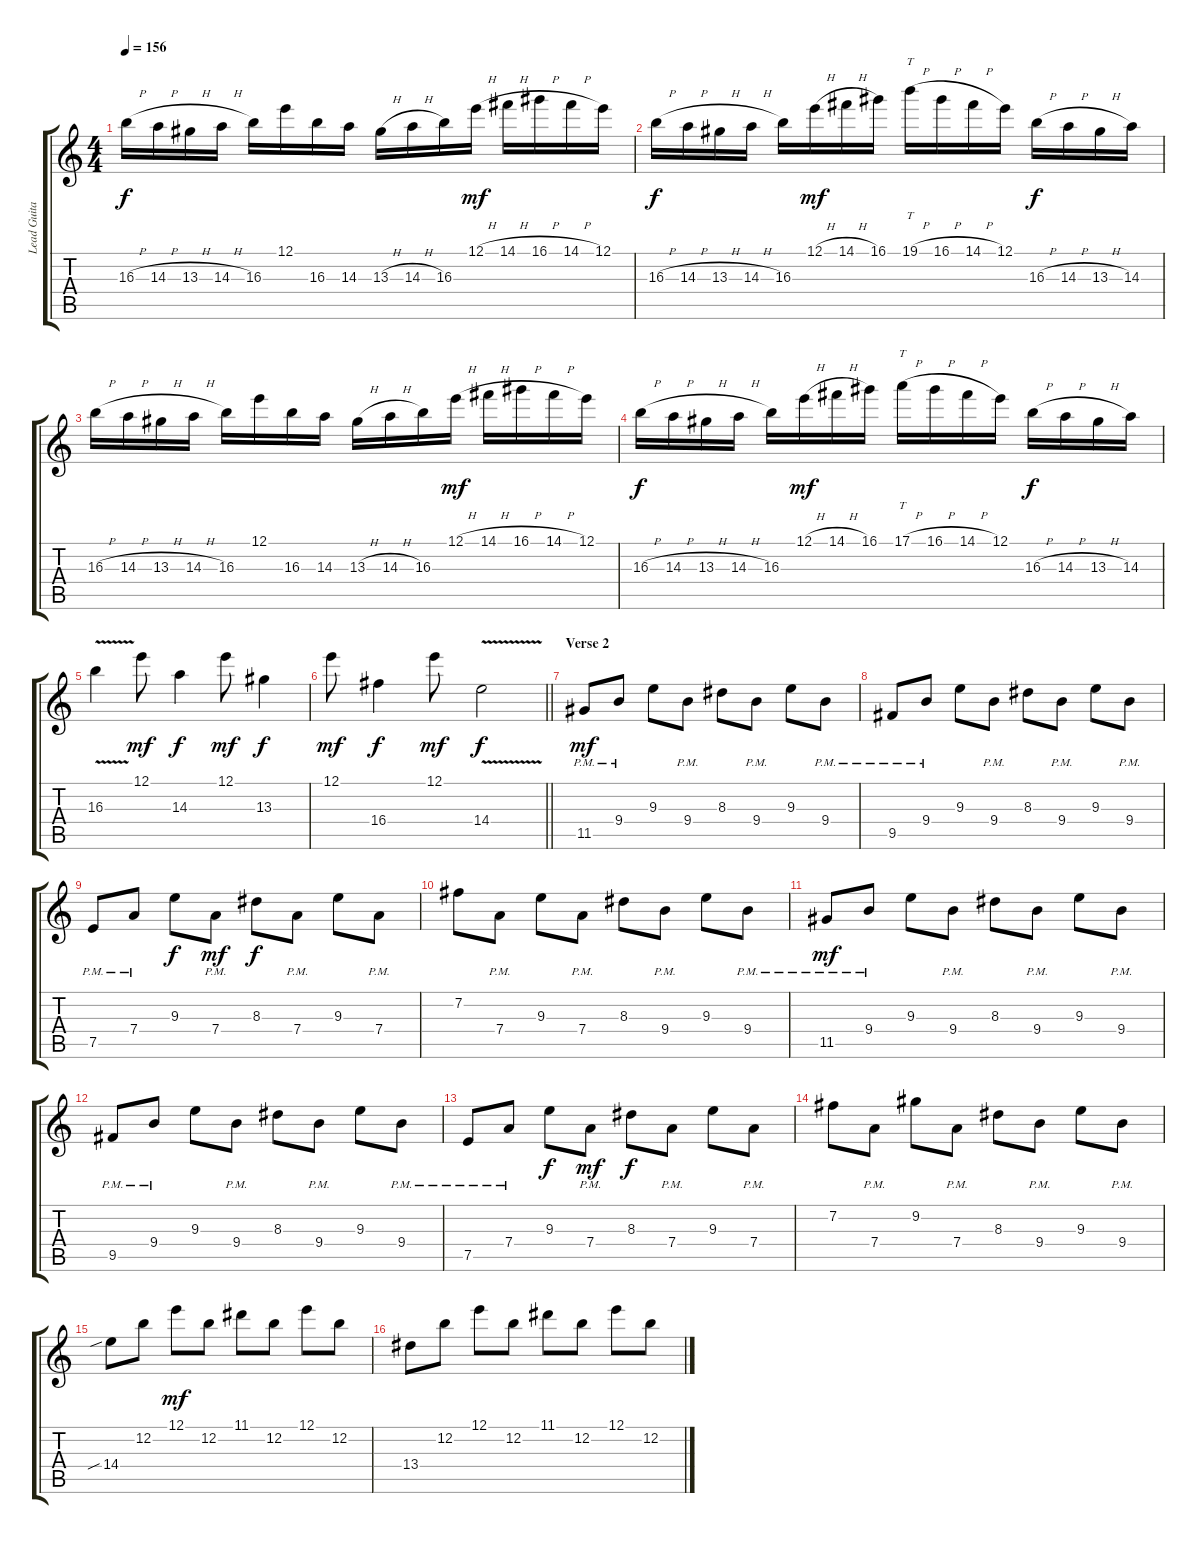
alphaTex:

\track ("Lead Guitar 1" "Lead Guita") {instrument distortionguitar}
\staff {score tabs}
\tuning (E4 B3 G3 D3 A2 E2) {hide}
\ts (4 4)
\tempo 156
\clef g2
\ks c
16.3{h}.16{dy f} 14.3{h}.16 13.3{h}.16 14.3{h}.16 16.3.16 12.1.16 16.3.16 14.3.16 13.3{h}.16 14.3{h}.16 16.3.16 12.1{h}.16{dy mf} 14.1{h}.16 16.1{h}.16 14.1{h}.16 12.1.16 |
16.3{h}.16{dy f} 14.3{h}.16 13.3{h}.16 14.3{h}.16 16.3.16 12.1{h}.16{dy mf} 14.1{h}.16 16.1.16 19.1{h}.16{tt} 16.1{h}.16 14.1{h}.16 12.1.16 16.3{h}.16{dy f} 14.3{h}.16 13.3{h}.16 14.3.16 |
16.3{h}.16 14.3{h}.16 13.3{h}.16 14.3{h}.16 16.3.16 12.1.16 16.3.16 14.3.16 13.3{h}.16 14.3{h}.16 16.3.16 12.1{h}.16{dy mf} 14.1{h}.16 16.1{h}.16 14.1{h}.16 12.1.16 |
16.3{h}.16{dy f} 14.3{h}.16 13.3{h}.16 14.3{h}.16 16.3.16 12.1{h}.16{dy mf} 14.1{h}.16 16.1.16 17.1{h}.16{tt} 16.1{h}.16 14.1{h}.16 12.1.16 16.3{h}.16{dy f} 14.3{h}.16 13.3{h}.16 14.3.16 |
16.3{v}.4 12.1.8{dy mf} 14.3.4{dy f} 12.1.8{dy mf} 13.3.4{dy f} |
\barLineRight lightlight
12.1.8{dy mf} 16.4.4{dy f} 12.1.8{dy mf} 14.4{v}.2{dy f} |
\section ("" "Verse 2")
11.5{pm}.8{dy mf} 9.4{pm}.8 9.3.8 9.4{pm}.8 8.3.8 9.4{pm}.8 9.3.8 9.4{pm}.8 |
9.5{pm}.8 9.4{pm}.8 9.3.8 9.4{pm}.8 8.3.8 9.4{pm}.8 9.3.8 9.4{pm}.8 |
7.5{pm}.8 7.4{pm}.8 9.3.8{dy f} 7.4{pm}.8{dy mf} 8.3.8{dy f} 7.4{pm}.8 9.3.8 7.4{pm}.8 |
7.2.8 7.4{pm}.8 9.3.8 7.4{pm}.8 8.3.8 9.4{pm}.8 9.3.8 9.4{pm}.8 |
11.5{pm}.8{dy mf} 9.4{pm}.8 9.3.8 9.4{pm}.8 8.3.8 9.4{pm}.8 9.3.8 9.4{pm}.8 |
9.5{pm}.8 9.4{pm}.8 9.3.8 9.4{pm}.8 8.3.8 9.4{pm}.8 9.3.8 9.4{pm}.8 |
7.5{pm}.8 7.4{pm}.8 9.3.8{dy f} 7.4{pm}.8{dy mf} 8.3.8{dy f} 7.4{pm}.8 9.3.8 7.4{pm}.8 |
7.2.8 7.4{pm}.8 9.2.8 7.4{pm}.8 8.3.8 9.4{pm}.8 9.3.8 9.4{pm}.8 |
14.4{sib}.8 12.2.8 12.1.8{dy mf} 12.2.8 11.1.8 12.2.8 12.1.8 12.2.8 |
13.4.8 12.2.8 12.1.8 12.2.8 11.1.8 12.2.8 12.1.8 12.2.8
